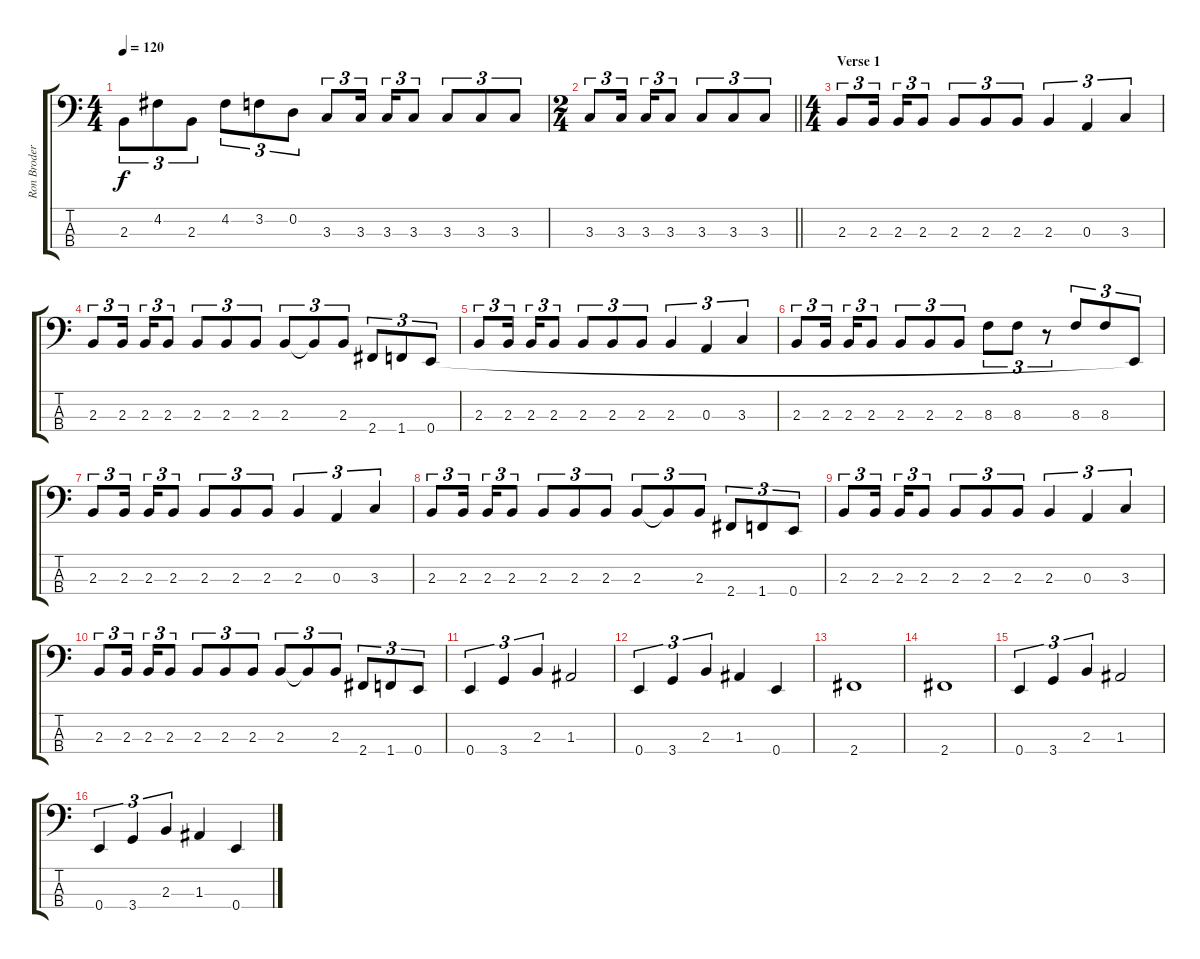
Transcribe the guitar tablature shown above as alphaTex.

\track ("Ron Broder" "Ron Broder") {instrument electricbasspick}
\staff {score tabs}
\tuning (G2 D2 A1 E1) {hide}
\ts (4 4)
\tempo 120
\clef f4
\ks c
2.3.8{tu (3 2) dy f} 4.2.8{tu (3 2)} 2.3.8{tu (3 2)} 4.2.8{tu (3 2)} 3.2.8{tu (3 2)} 0.2.8{tu (3 2)} 3.3.8{tu (3 2)} 3.3.16{tu (3 2) beam splitsecondary} 3.3.16{tu (3 2)} 3.3.8{tu (3 2)} 3.3.8{tu (3 2)} 3.3.8{tu (3 2)} 3.3.8{tu (3 2)} |
\ts (2 4)
\barLineRight lightlight
3.3.8{tu (3 2)} 3.3.16{tu (3 2) beam splitsecondary} 3.3.16{tu (3 2)} 3.3.8{tu (3 2)} 3.3.8{tu (3 2)} 3.3.8{tu (3 2)} 3.3.8{tu (3 2)} |
\ts (4 4)
\section ("" "Verse 1")
2.3.8{tu (3 2)} 2.3.16{tu (3 2) beam splitsecondary} 2.3.16{tu (3 2)} 2.3.8{tu (3 2)} 2.3.8{tu (3 2)} 2.3.8{tu (3 2)} 2.3.8{tu (3 2)} 2.3.4{tu (3 2)} 0.3.4{tu (3 2)} 3.3.4{tu (3 2)} |
2.3.8{tu (3 2)} 2.3.16{tu (3 2) beam splitsecondary} 2.3.16{tu (3 2)} 2.3.8{tu (3 2)} 2.3.8{tu (3 2)} 2.3.8{tu (3 2)} 2.3.8{tu (3 2)} 2.3.8{tu (3 2)} 2.3{t}.8{tu (3 2)} 2.3.8{tu (3 2)} 2.4.8{tu (3 2)} 1.4.8{tu (3 2)} 0.4.8{tu (3 2)} |
2.3.8{tu (3 2)} 2.3.16{tu (3 2) beam splitsecondary} 2.3.16{tu (3 2)} 2.3.8{tu (3 2)} 2.3.8{tu (3 2)} 2.3.8{tu (3 2)} 2.3.8{tu (3 2)} 2.3.4{tu (3 2)} 0.3.4{tu (3 2)} 3.3.4{tu (3 2)} |
2.3.8{tu (3 2)} 2.3.16{tu (3 2) beam splitsecondary} 2.3.16{tu (3 2)} 2.3.8{tu (3 2)} 2.3.8{tu (3 2)} 2.3.8{tu (3 2)} 2.3.8{tu (3 2)} 8.3.8{tu (3 2)} 8.3.8{tu (3 2)} r.8{tu (3 2)} 8.3.8{tu (3 2)} 8.3.8{tu (3 2)} 0.4{t}.8{tu (3 2)} |
2.3.8{tu (3 2)} 2.3.16{tu (3 2) beam splitsecondary} 2.3.16{tu (3 2)} 2.3.8{tu (3 2)} 2.3.8{tu (3 2)} 2.3.8{tu (3 2)} 2.3.8{tu (3 2)} 2.3.4{tu (3 2)} 0.3.4{tu (3 2)} 3.3.4{tu (3 2)} |
2.3.8{tu (3 2)} 2.3.16{tu (3 2) beam splitsecondary} 2.3.16{tu (3 2)} 2.3.8{tu (3 2)} 2.3.8{tu (3 2)} 2.3.8{tu (3 2)} 2.3.8{tu (3 2)} 2.3.8{tu (3 2)} 2.3{t}.8{tu (3 2)} 2.3.8{tu (3 2)} 2.4.8{tu (3 2)} 1.4.8{tu (3 2)} 0.4.8{tu (3 2)} |
2.3.8{tu (3 2)} 2.3.16{tu (3 2) beam splitsecondary} 2.3.16{tu (3 2)} 2.3.8{tu (3 2)} 2.3.8{tu (3 2)} 2.3.8{tu (3 2)} 2.3.8{tu (3 2)} 2.3.4{tu (3 2)} 0.3.4{tu (3 2)} 3.3.4{tu (3 2)} |
2.3.8{tu (3 2)} 2.3.16{tu (3 2) beam splitsecondary} 2.3.16{tu (3 2)} 2.3.8{tu (3 2)} 2.3.8{tu (3 2)} 2.3.8{tu (3 2)} 2.3.8{tu (3 2)} 2.3.8{tu (3 2)} 2.3{t}.8{tu (3 2)} 2.3.8{tu (3 2)} 2.4.8{tu (3 2)} 1.4.8{tu (3 2)} 0.4.8{tu (3 2)} |
0.4.4{tu (3 2)} 3.4.4{tu (3 2)} 2.3.4{tu (3 2)} 1.3.2 |
0.4.4{tu (3 2)} 3.4.4{tu (3 2)} 2.3.4{tu (3 2)} 1.3.4 0.4.4 |
2.4.1 |
2.4.1 |
0.4.4{tu (3 2)} 3.4.4{tu (3 2)} 2.3.4{tu (3 2)} 1.3.2 |
0.4.4{tu (3 2)} 3.4.4{tu (3 2)} 2.3.4{tu (3 2)} 1.3.4 0.4.4
